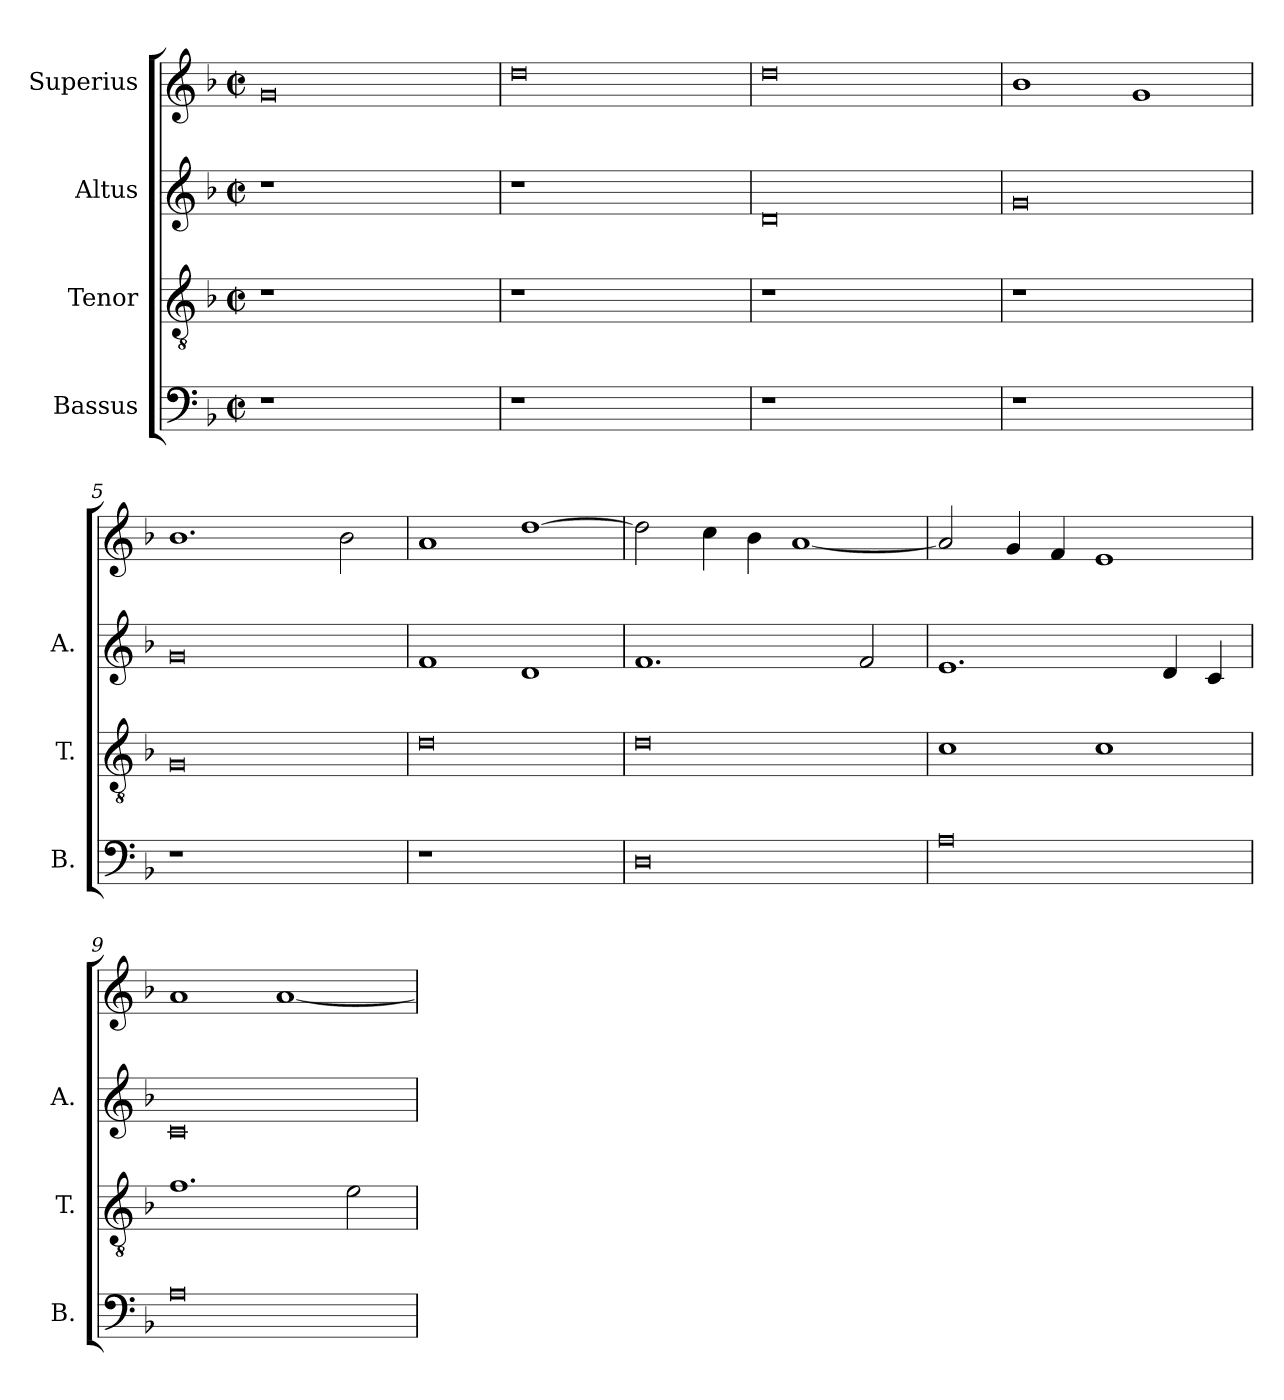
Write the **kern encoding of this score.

**kern	**kern	**kern	**kern
*part4	*part3	*part2	*part1
*staff4	*staff3	*staff2	*staff1
*I"Bassus	*I"Tenor	*I"Altus	*I"Superius
*I'B.	*I'T.	*I'A.	*
!!LO:PB:g=z
*clefF4	*clefGv2	*clefG2	*clefG2
*	*ITrd7c12	*	*
*k[b-]	*k[b-]	*k[b-]	*k[b-]
*F:	*F:	*F:	*F:
*M2/2	*M2/2	*M2/2	*M2/2
*met(c|)	*met(c|)	*met(c|)	*met(c|)
=1	=1	=1	=1
!LO:N:vis=1	!LO:N:vis=1	!LO:N:vis=1	!
1r	1r	1r	0gi
1ryy	1ryy	1ryy	.
=2	=2	=2	=2
!LO:N:vis=1	!LO:N:vis=1	!LO:N:vis=1	!
1r	1r	1r	0ddi
1ryy	1ryy	1ryy	.
=3	=3	=3	=3
!LO:N:vis=1	!LO:N:vis=1	!	!
1r	1r	0di	0ddi
1ryy	1ryy	.	.
=4	=4	=4	=4
!LO:N:vis=1	!LO:N:vis=1	!	!
1r	1r	0gi	1b-i
1ryy	1ryy	.	1gi
=5	=5	=5	=5
!LO:N:vis=1	!	!	!
1r	0GGi	0gi	1.b-i
1ryy	.	.	.
.	.	.	2b-i\
=6	=6	=6	=6
!LO:N:vis=1	!	!	!
1r	0Di	1fi	1ai
1ryy	.	1di	[>1ddi
=7	=7	=7	=7
0Di	0Di	1.fi	2ddi\]
.	.	.	4cci\
.	.	.	4b-i\
.	.	.	[<1ai
.	.	2fi/	.
!!LO:LB:g=z
=8	=8	=8	=8
0Ai	1Ci	1.ei	2ai/]
.	.	.	4gi/
.	.	.	4fi/
.	1Ci	.	1ei
.	.	4di/	.
.	.	4ci/	.
=9	=9	=9	=9
0Ai	1.Fi	0ci	1ai
.	.	.	[<1ai
.	2Ei\	.	.
=	=	=	=
*-	*-	*-	*-
